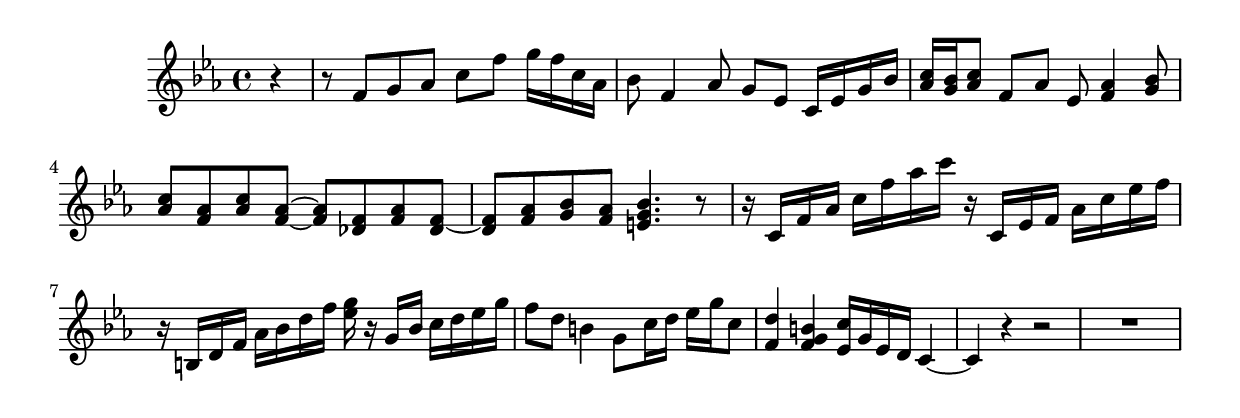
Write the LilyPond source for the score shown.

\version "2.12.3"
\include "deutsch.ly"
\relative c' {
  \key c \minor
  \time 4/4
  
  \partial 4 r4
  r8 f g as c f g16 f c as
  b8 f4 as8 g es c16 es g b
  <as c>16 <g b> <as c>8 f8 as8 es8 <f as>4 <g b>8

  <as c>8 <f as>8 <as c>8 <f as>8~ <f as>8 <des f>8 <f as>8 <des f>8~
  <d f>8 <f as>8 <g b>8 <f as>8 <e g b>4. r8

  r16 c   f as c f as c
  r16 c,, es f as c es f
  r16 h,, d f as b d f
  <es g>16 r16 g, b c d es g
  f8 d h4 g8 c16 d es g c,8
  <f, d'>4 <f g h>4 <es c'>16 g es d c4~
  c4 r4 r2 
  R1
}
